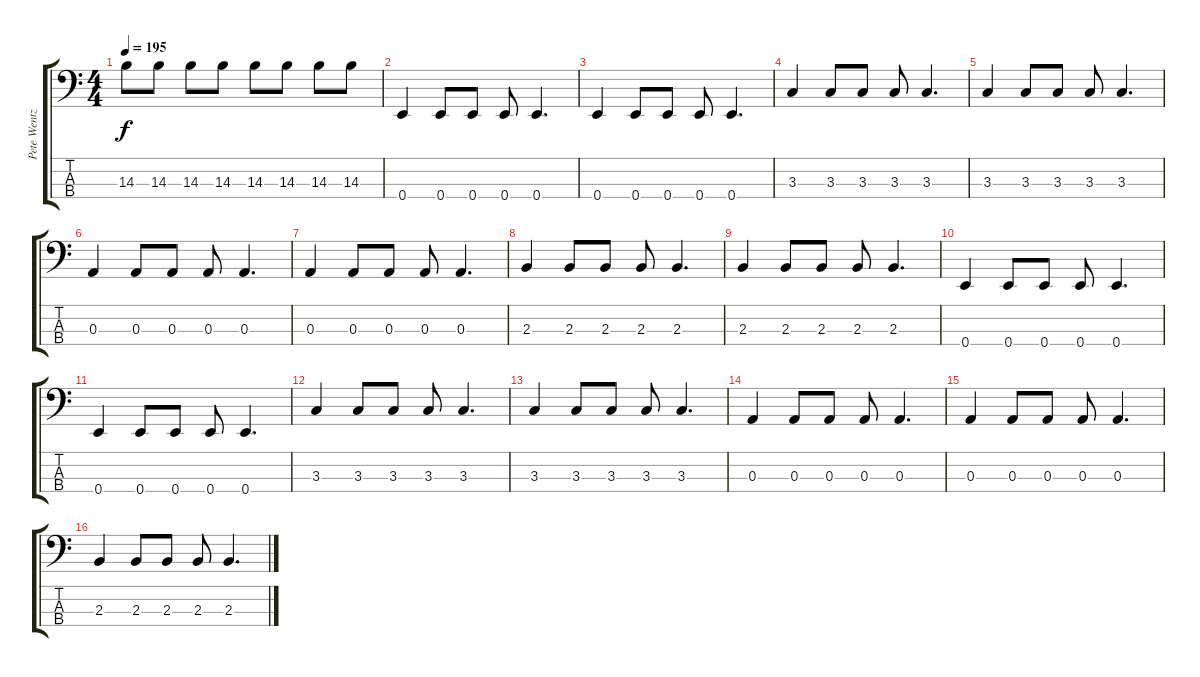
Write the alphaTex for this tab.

\track ("Pete Wentz - Bass" "Pete Wentz") {instrument electricbasspick}
\staff {score tabs}
\tuning (G2 D2 A1 E1) {hide}
\ts (4 4)
\tempo 195
\clef f4
\ks c
14.3.8{dy f} 14.3.8 14.3.8 14.3.8 14.3.8 14.3.8 14.3.8 14.3.8 |
0.4.4 0.4.8 0.4.8 0.4.8 0.4.4{d} |
0.4.4 0.4.8 0.4.8 0.4.8 0.4.4{d} |
3.3.4 3.3.8 3.3.8 3.3.8 3.3.4{d} |
3.3.4 3.3.8 3.3.8 3.3.8 3.3.4{d} |
0.3.4 0.3.8 0.3.8 0.3.8 0.3.4{d} |
0.3.4 0.3.8 0.3.8 0.3.8 0.3.4{d} |
2.3.4 2.3.8 2.3.8 2.3.8 2.3.4{d} |
2.3.4 2.3.8 2.3.8 2.3.8 2.3.4{d} |
0.4.4 0.4.8 0.4.8 0.4.8 0.4.4{d} |
0.4.4 0.4.8 0.4.8 0.4.8 0.4.4{d} |
3.3.4 3.3.8 3.3.8 3.3.8 3.3.4{d} |
3.3.4 3.3.8 3.3.8 3.3.8 3.3.4{d} |
0.3.4 0.3.8 0.3.8 0.3.8 0.3.4{d} |
0.3.4 0.3.8 0.3.8 0.3.8 0.3.4{d} |
2.3.4 2.3.8 2.3.8 2.3.8 2.3.4{d}
